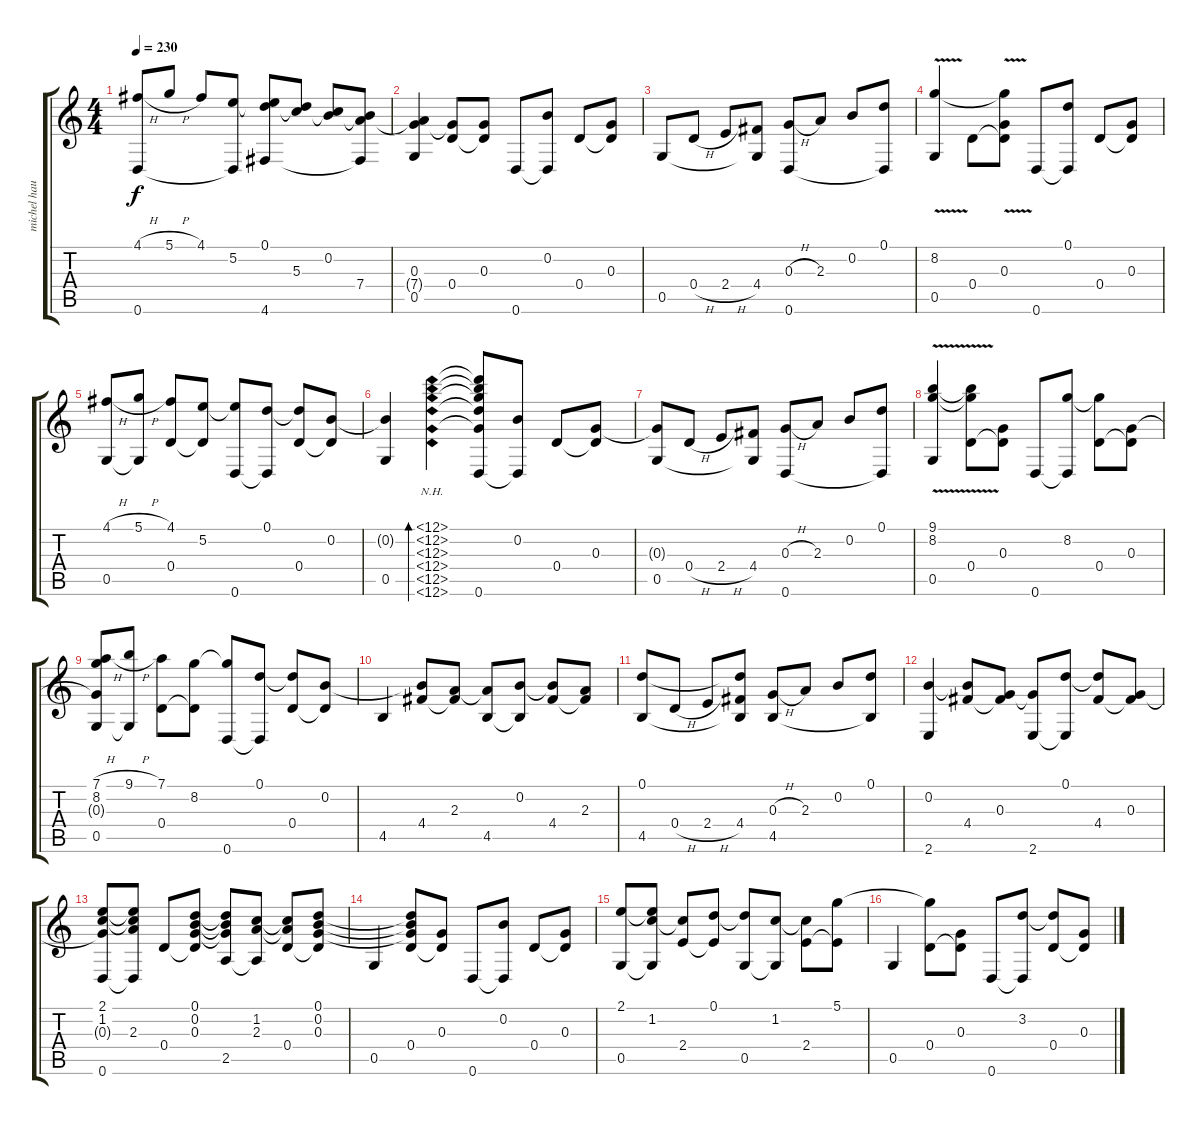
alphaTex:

\track ("michel haumont" "michel hau") {instrument acousticguitarnylon}
\staff {score tabs}
\tuning (D4 B3 G3 D3 G2 D2) {hide}
\ts (4 4)
\tempo 230
\clef g2
\ks c
(4.1{h} 0.6).8{dy f} 5.1{h}.8 4.1.8 (5.2 0.6{t}).8 (0.1 5.2{t} 4.6).8 (0.1{t} 5.3).8 (0.2 5.3{t}).8 (0.2{t} 7.4 4.6{t}).8 |
(0.3 7.4{t} 0.5).4 (0.3{t} 0.4).8 (0.3 0.4{t}).8 0.6.8 (0.2 0.6{t}).8 0.4.8 (0.3 0.4{t}).8 |
0.5.8 0.4{h}.8 2.4{h}.8 (4.4 0.5{t}).8 (0.3{h} 0.6).8 2.3.8 0.2.8 (0.1 0.6{t}).8 |
(8.2{v} 0.5{v}).4 0.4.8 (8.2{t} 0.3 0.4{t}).8 0.6.8 (0.1 0.6{t}).8 0.4.8 (0.3 0.4{t}).8 |
(4.1{h} 0.5).8 (5.1{h} 0.5{t}).8 (4.1 0.4).8 (5.2 0.4{t}).8 (5.2{t} 0.6).8 (0.1 0.6{t}).8 (0.1{t} 0.4).8 (0.2 0.4{t}).8 |
(0.2{t} 0.5).4 (12.1{nh} 12.2{nh} 12.3{nh} 12.4{nh} 12.5{nh} 12.6{nh}).4{bd 240} (12.1{t} 12.2{t} 12.3{t} 12.4{t} 12.5{t} 0.6).8 (0.2 0.6{t}).8 0.4.8 (0.3 0.4{t}).8 |
(0.3{t} 0.5).8 0.4{h}.8 2.4{h}.8 (4.4 0.5{t}).8 (0.3{h} 0.6).8 2.3.8 0.2.8 (0.1 0.6{t}).8 |
(9.1{v} 8.2{v} 0.5{v}).4 (9.1{t} 8.2{t} 0.4).8 (0.3 0.4{t}).8 0.6.8 (8.2 0.6{t}).8 (8.2{t} 0.4).8 (0.3 0.4{t}).8 |
(7.1{h} 8.2 0.3{t} 0.5).8 (9.1{h} 0.5{t}).8 (7.1 0.4).8 (8.2 0.4{t}).8 (8.2{t} 0.6).8 (0.1 0.6{t}).8 (0.1{t} 0.4).8 (0.2 0.4{t}).8 |
4.5.4 (0.2{t} 4.4).8 (2.3 4.4{t}).8 (2.3{t} 4.5).8 (0.2 4.5{t}).8 (0.2{t} 4.4).8 (2.3 4.4{t}).8 |
(0.1 4.5).8 0.4{h}.8 2.4{h}.8 (0.1{t} 4.4 4.5{t}).8 (0.3{h} 4.5).8 2.3.8 0.2.8 (0.1 4.5{t}).8 |
(0.2 2.6).4 (0.2{t} 4.4).8 (0.3 4.4{t}).8 (0.3{t} 2.6).8 (0.1 2.6{t}).8 (0.1{t} 4.4).8 (0.3 4.4{t}).8 |
(2.1 1.2 0.3{t} 0.6).8 (2.1{t} 1.2{t} 2.3 0.6{t}).8 0.4.8 (0.1 0.2 0.3 0.4{t}).8 (0.1{t} 0.2{t} 0.3{t} 2.5).8 (1.2 2.3 2.5{t}).8 (1.2{t} 2.3{t} 0.4).8 (0.1 0.2 0.3 0.4{t}).8 |
0.5.4 (0.1{t} 0.2{t} 0.3{t} 0.4).8 (0.3 0.4{t}).8 0.6.8 (0.2 0.6{t}).8 0.4.8 (0.3 0.4{t}).8 |
(2.1 0.5).8 (2.1{t} 1.2 0.5{t}).8 (1.2{t} 2.4).8 (0.1 2.4{t}).8 (0.1{t} 0.5).8 (1.2 0.5{t}).8 (1.2{t} 2.4).8 (5.1 2.4{t}).8 |
0.5.4 (5.1{t} 0.4).8 (0.3 0.4{t}).8 0.6.8 (3.2 0.6{t}).8 (3.2{t} 0.4).8 (0.3 0.4{t}).8
